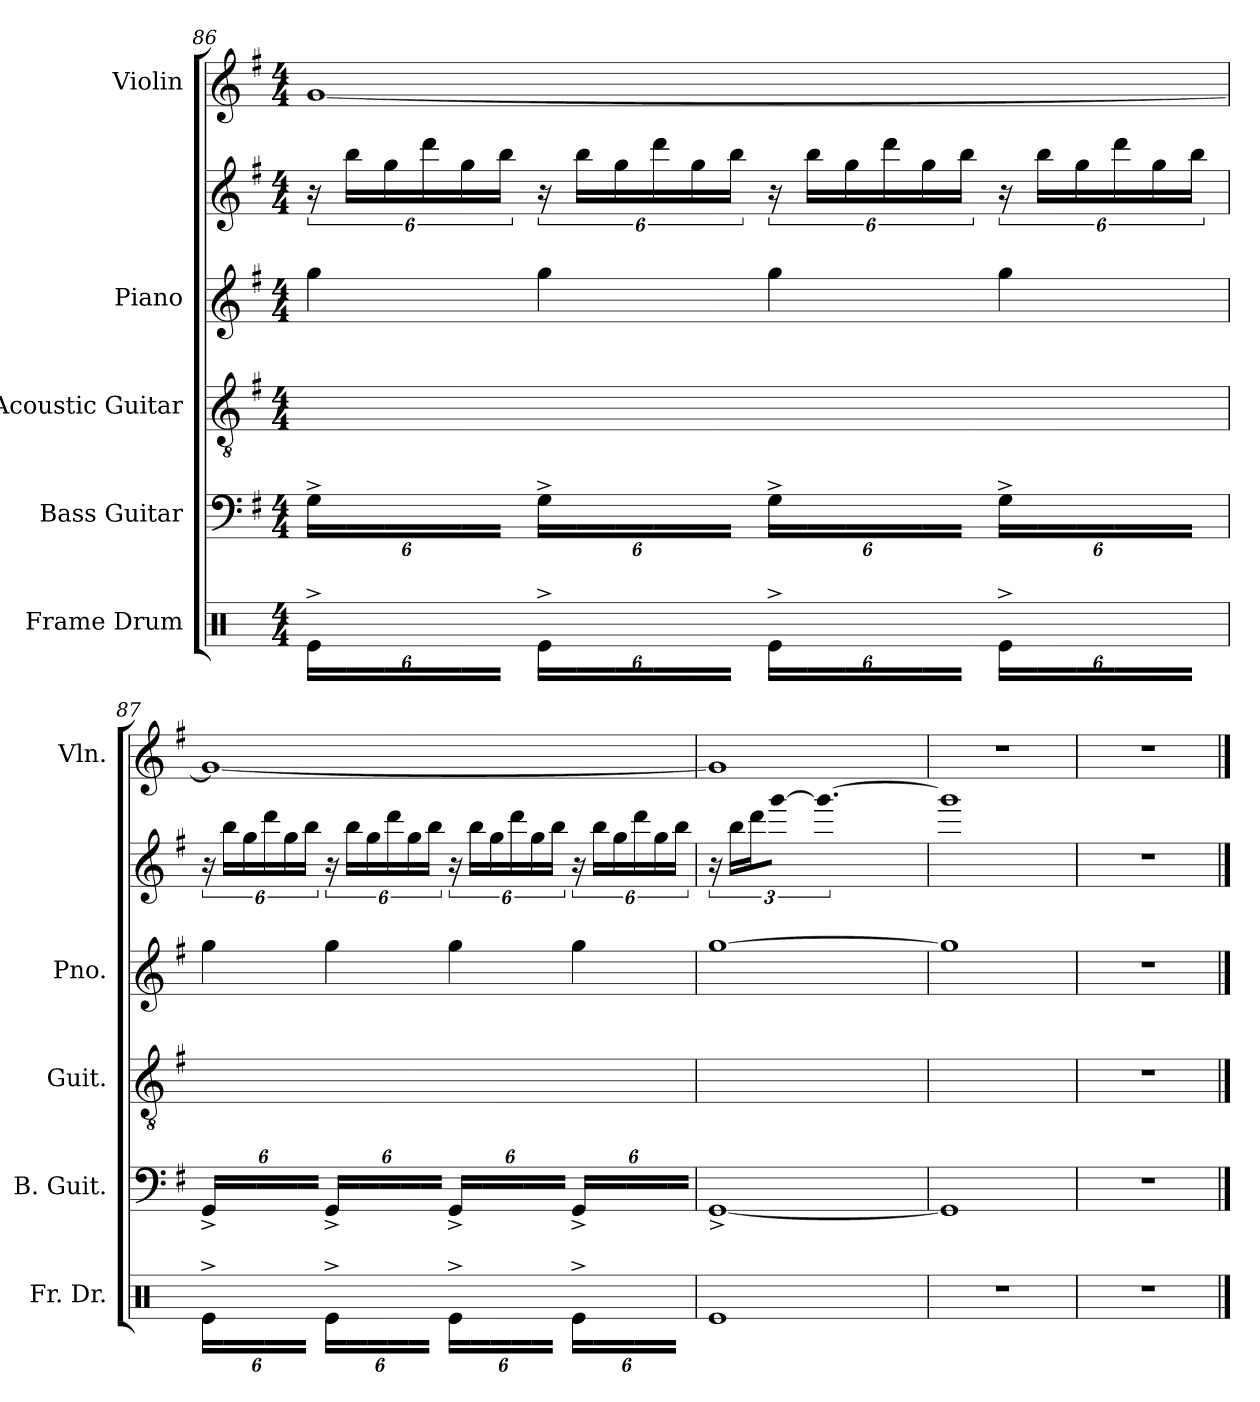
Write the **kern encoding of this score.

**kern	**kern	**kern	**kern	**kern	**kern
*part5	*part4	*part3	*part2	*part2	*part1
*staff6	*staff5	*staff4	*staff3	*staff2	*staff1
*I"Frame Drum	*I"Bass Guitar	*I"Acoustic Guitar	*I"Piano	*	*I"Violin
*I'Fr. Dr.	*I'B. Guit.	*I'Guit.	*I'Pno.	*	*I'Vln.
!!LO:LB:g=z
*clefX	*clefF4	*clefGv2	*clefG2	*clefG2	*clefG2
*	*ITrd7c12	*	*	*	*
*k[]	*k[f#]	*k[f#]	*k[f#]	*k[f#]	*k[f#]
*M4/4	*M4/4	*M4/4	*M4/4	*M4/4	*M4/4
*Xbrackettup	*Xbrackettup	*Xbrackettup	*	*	*
=86	=86	=86	=86	=86	=86
24Re^\LL	24GG^\LL	24GG/yy^ 24BB/yy^ 24D/yy^ 24G/yy^ 24B/yy^ 24g/yy^LL	4gg\	24r	[1g
24Re\yy	24GG\yy	24GG/yy 24BB/yy 24D/yy 24G/yy 24B/yy 24g/yy	.	24bb\LL	.
24Re\yy	24GG\yy	24GG/yy 24BB/yy 24D/yy 24G/yy 24B/yy 24g/yy	.	24gg\	.
24Re\yy	24GG\yy	24GG/yy 24BB/yy 24D/yy 24G/yy 24B/yy 24g/yy	.	24ddd\	.
24Re\yy	24GG\yy	24GG/yy 24BB/yy 24D/yy 24G/yy 24B/yy 24g/yy	.	24gg\	.
24Re\JJyy	24GG\JJyy	24GG/yy 24BB/yy 24D/yy 24G/yy 24B/yy 24g/yyJJ	.	24bb\JJ	.
24Re^\LL	24GG^\LL	24GG/yy^ 24BB/yy^ 24D/yy^ 24G/yy^ 24B/yy^ 24g/yy^LL	4gg\	24r	.
24Re\yy	24GG\yy	24GG/yy 24BB/yy 24D/yy 24G/yy 24B/yy 24g/yy	.	24bb\LL	.
24Re\yy	24GG\yy	24GG/yy 24BB/yy 24D/yy 24G/yy 24B/yy 24g/yy	.	24gg\	.
24Re\yy	24GG\yy	24GG/yy 24BB/yy 24D/yy 24G/yy 24B/yy 24g/yy	.	24ddd\	.
24Re\yy	24GG\yy	24GG/yy 24BB/yy 24D/yy 24G/yy 24B/yy 24g/yy	.	24gg\	.
24Re\JJyy	24GG\JJyy	24GG/yy 24BB/yy 24D/yy 24G/yy 24B/yy 24g/yyJJ	.	24bb\JJ	.
24Re^\LL	24GG^\LL	24GG/yy^ 24BB/yy^ 24D/yy^ 24G/yy^ 24B/yy^ 24g/yy^LL	4gg\	24r	.
24Re\yy	24GG\yy	24GG/yy 24BB/yy 24D/yy 24G/yy 24B/yy 24g/yy	.	24bb\LL	.
24Re\yy	24GG\yy	24GG/yy 24BB/yy 24D/yy 24G/yy 24B/yy 24g/yy	.	24gg\	.
24Re\yy	24GG\yy	24GG/yy 24BB/yy 24D/yy 24G/yy 24B/yy 24g/yy	.	24ddd\	.
24Re\yy	24GG\yy	24GG/yy 24BB/yy 24D/yy 24G/yy 24B/yy 24g/yy	.	24gg\	.
24Re\JJyy	24GG\JJyy	24GG/yy 24BB/yy 24D/yy 24G/yy 24B/yy 24g/yyJJ	.	24bb\JJ	.
24Re^\LL	24GG^\LL	24GG/yy^ 24BB/yy^ 24D/yy^ 24G/yy^ 24B/yy^ 24g/yy^LL	4gg\	24r	.
24Re\yy	24GG\yy	24GG/yy 24BB/yy 24D/yy 24G/yy 24B/yy 24g/yy	.	24bb\LL	.
24Re\yy	24GG\yy	24GG/yy 24BB/yy 24D/yy 24G/yy 24B/yy 24g/yy	.	24gg\	.
24Re\yy	24GG\yy	24GG/yy 24BB/yy 24D/yy 24G/yy 24B/yy 24g/yy	.	24ddd\	.
24Re\yy	24GG\yy	24GG/yy 24BB/yy 24D/yy 24G/yy 24B/yy 24g/yy	.	24gg\	.
24Re\JJyy	24GG\JJyy	24GG/yy 24BB/yy 24D/yy 24G/yy 24B/yy 24g/yyJJ	.	24bb\JJ	.
!!LO:PB:g=z
=87	=87	=87	=87	=87	=87
24Re^\LL	24GGG^/LL	24GG/yy^ 24BB/yy^ 24D/yy^ 24G/yy^ 24B/yy^ 24g/yy^LL	4gg\	24r	1g_
24Re\yy	24GGG/yy	24GG/yy 24BB/yy 24D/yy 24G/yy 24B/yy 24g/yy	.	24bb\LL	.
24Re\yy	24GGG/yy	24GG/yy 24BB/yy 24D/yy 24G/yy 24B/yy 24g/yy	.	24gg\	.
24Re\yy	24GGG/yy	24GG/yy 24BB/yy 24D/yy 24G/yy 24B/yy 24g/yy	.	24ddd\	.
24Re\yy	24GGG/yy	24GG/yy 24BB/yy 24D/yy 24G/yy 24B/yy 24g/yy	.	24gg\	.
24Re\JJyy	24GGG/JJyy	24GG/yy 24BB/yy 24D/yy 24G/yy 24B/yy 24g/yyJJ	.	24bb\JJ	.
24Re^\LL	24GGG^/LL	24GG/yy^ 24BB/yy^ 24D/yy^ 24G/yy^ 24B/yy^ 24g/yy^LL	4gg\	24r	.
24Re\yy	24GGG/yy	24GG/yy 24BB/yy 24D/yy 24G/yy 24B/yy 24g/yy	.	24bb\LL	.
24Re\yy	24GGG/yy	24GG/yy 24BB/yy 24D/yy 24G/yy 24B/yy 24g/yy	.	24gg\	.
24Re\yy	24GGG/yy	24GG/yy 24BB/yy 24D/yy 24G/yy 24B/yy 24g/yy	.	24ddd\	.
24Re\yy	24GGG/yy	24GG/yy 24BB/yy 24D/yy 24G/yy 24B/yy 24g/yy	.	24gg\	.
24Re\JJyy	24GGG/JJyy	24GG/yy 24BB/yy 24D/yy 24G/yy 24B/yy 24g/yyJJ	.	24bb\JJ	.
24Re^\LL	24GGG^/LL	24GG/yy^ 24BB/yy^ 24D/yy^ 24G/yy^ 24B/yy^ 24g/yy^LL	4gg\	24r	.
24Re\yy	24GGG/yy	24GG/yy 24BB/yy 24D/yy 24G/yy 24B/yy 24g/yy	.	24bb\LL	.
24Re\yy	24GGG/yy	24GG/yy 24BB/yy 24D/yy 24G/yy 24B/yy 24g/yy	.	24gg\	.
24Re\yy	24GGG/yy	24GG/yy 24BB/yy 24D/yy 24G/yy 24B/yy 24g/yy	.	24ddd\	.
24Re\yy	24GGG/yy	24GG/yy 24BB/yy 24D/yy 24G/yy 24B/yy 24g/yy	.	24gg\	.
24Re\JJyy	24GGG/JJyy	24GG/yy 24BB/yy 24D/yy 24G/yy 24B/yy 24g/yyJJ	.	24bb\JJ	.
24Re^\LL	24GGG^/LL	24GG/yy^ 24BB/yy^ 24D/yy^ 24G/yy^ 24B/yy^ 24g/yy^LL	4gg\	24r	.
24Re\yy	24GGG/yy	24GG/yy 24BB/yy 24D/yy 24G/yy 24B/yy 24g/yy	.	24bb\LL	.
24Re\yy	24GGG/yy	24GG/yy 24BB/yy 24D/yy 24G/yy 24B/yy 24g/yy	.	24gg\	.
24Re\yy	24GGG/yy	24GG/yy 24BB/yy 24D/yy 24G/yy 24B/yy 24g/yy	.	24ddd\	.
24Re\yy	24GGG/yy	24GG/yy 24BB/yy 24D/yy 24G/yy 24B/yy 24g/yy	.	24gg\	.
24Re\JJyy	24GGG/JJyy	24GG/yy 24BB/yy 24D/yy 24G/yy 24B/yy 24g/yyJJ	.	24bb\JJ	.
!!LO:LB:g=z
=88	=88	=88	=88	=88	=88
1Re	[1GGG^	[1GGyy^ [1Dyy^ [1Gyy^ [1Byy^ [1dyy^ [1gyy^	[1gg	24r	1g]
.	.	.	.	24bb\LL	.
.	.	.	.	24ddd\J	.
.	.	.	.	[8ggg\J	.
.	.	.	.	2.ggg\_	.
=89	=89	=89	=89	=89	=89
1r	1GGG]	1GGyy] 1Dyy] 1Gyy] 1Byy] 1dyy] 1gyy]	1gg]	1ggg]	1r
=90	=90	=90	=90	=90	=90
1r	1r	1r	1r	1r	1r
==	==	==	==	==	==
*-	*-	*-	*-	*-	*-
